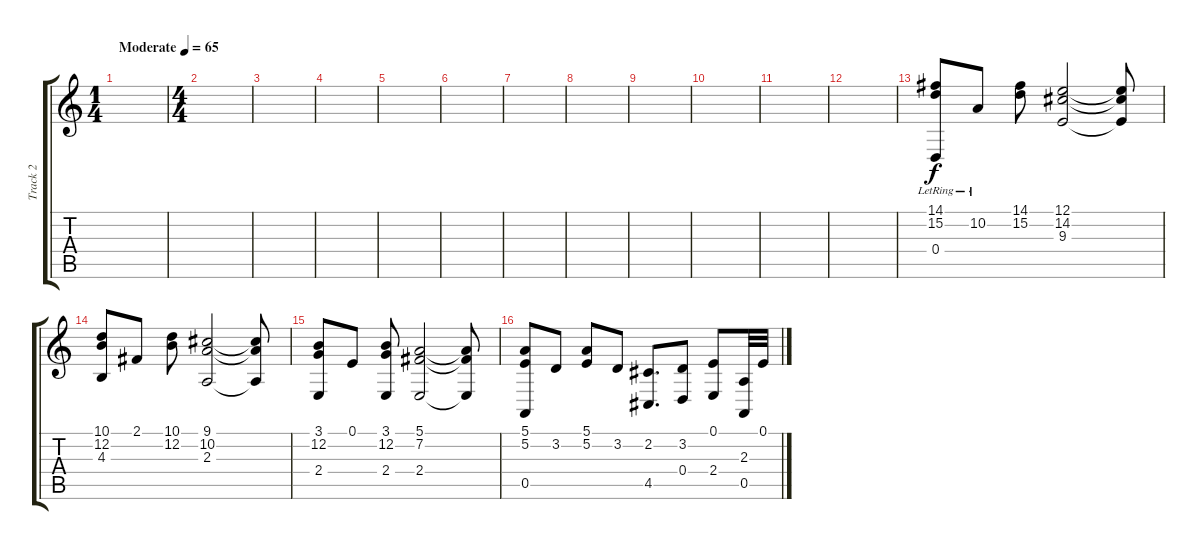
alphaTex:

\track ("Track 2" "Track 2") {instrument acousticgrandpiano}
\staff {score tabs}
\tuning (E4 B3 G3 D3 A2 E2) {hide}
\ts (1 4)
\tempo (65 "Moderate")
\clef g2
\ks c
|
\ts (4 4)
|
|
|
|
|
|
|
|
|
|
|
(14.1{lr} 15.2{lr} 0.4{lr}).8{instrument acousticgrandpiano} 10.2{lr}.8 (14.1 15.2).8 (12.1 14.2 9.3).2 (12.1{t} 14.2{t} 9.3{t}).8 |
(10.1 12.2 4.3).8 2.1.8 (10.1 12.2).8 (9.1 10.2 2.3).2 (9.1{t} 10.2{t} 2.3{t}).8 |
(3.1 12.2 2.4).8 0.1.8 (3.1 12.2 2.4).8 (5.1 7.2 2.4).2 (5.1{t} 7.2{t} 2.4{t}).8 |
(5.1 5.2 0.5).8 3.2.8 (5.1 5.2).8 3.2.8 (2.2 4.5).8{d} (3.2 0.4).8 (0.1 2.4).8 (2.3 0.5).32 0.1.32
